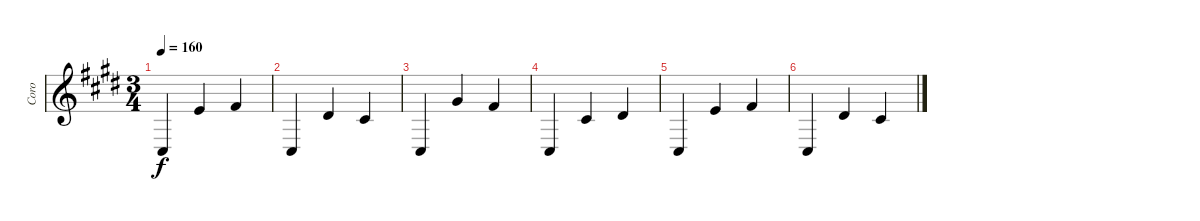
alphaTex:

\track ("Coro" "Coro") {instrument choiraahs}
\staff {score}
\tuning (E4 B3 G3 D3 A2 E2) {hide}
\ts (3 4)
\tempo 160
\clef g2
\ks c#minor
4.5.4{dy f} 9.3.4 11.3.4 |
4.5.4 8.3.4 6.3.4 |
4.5.4 9.2.4 7.2.4 |
4.5.4 6.3.4 8.3.4 |
4.5.4 9.3.4 11.3.4 |
4.5.4 8.3.4 6.3.4
